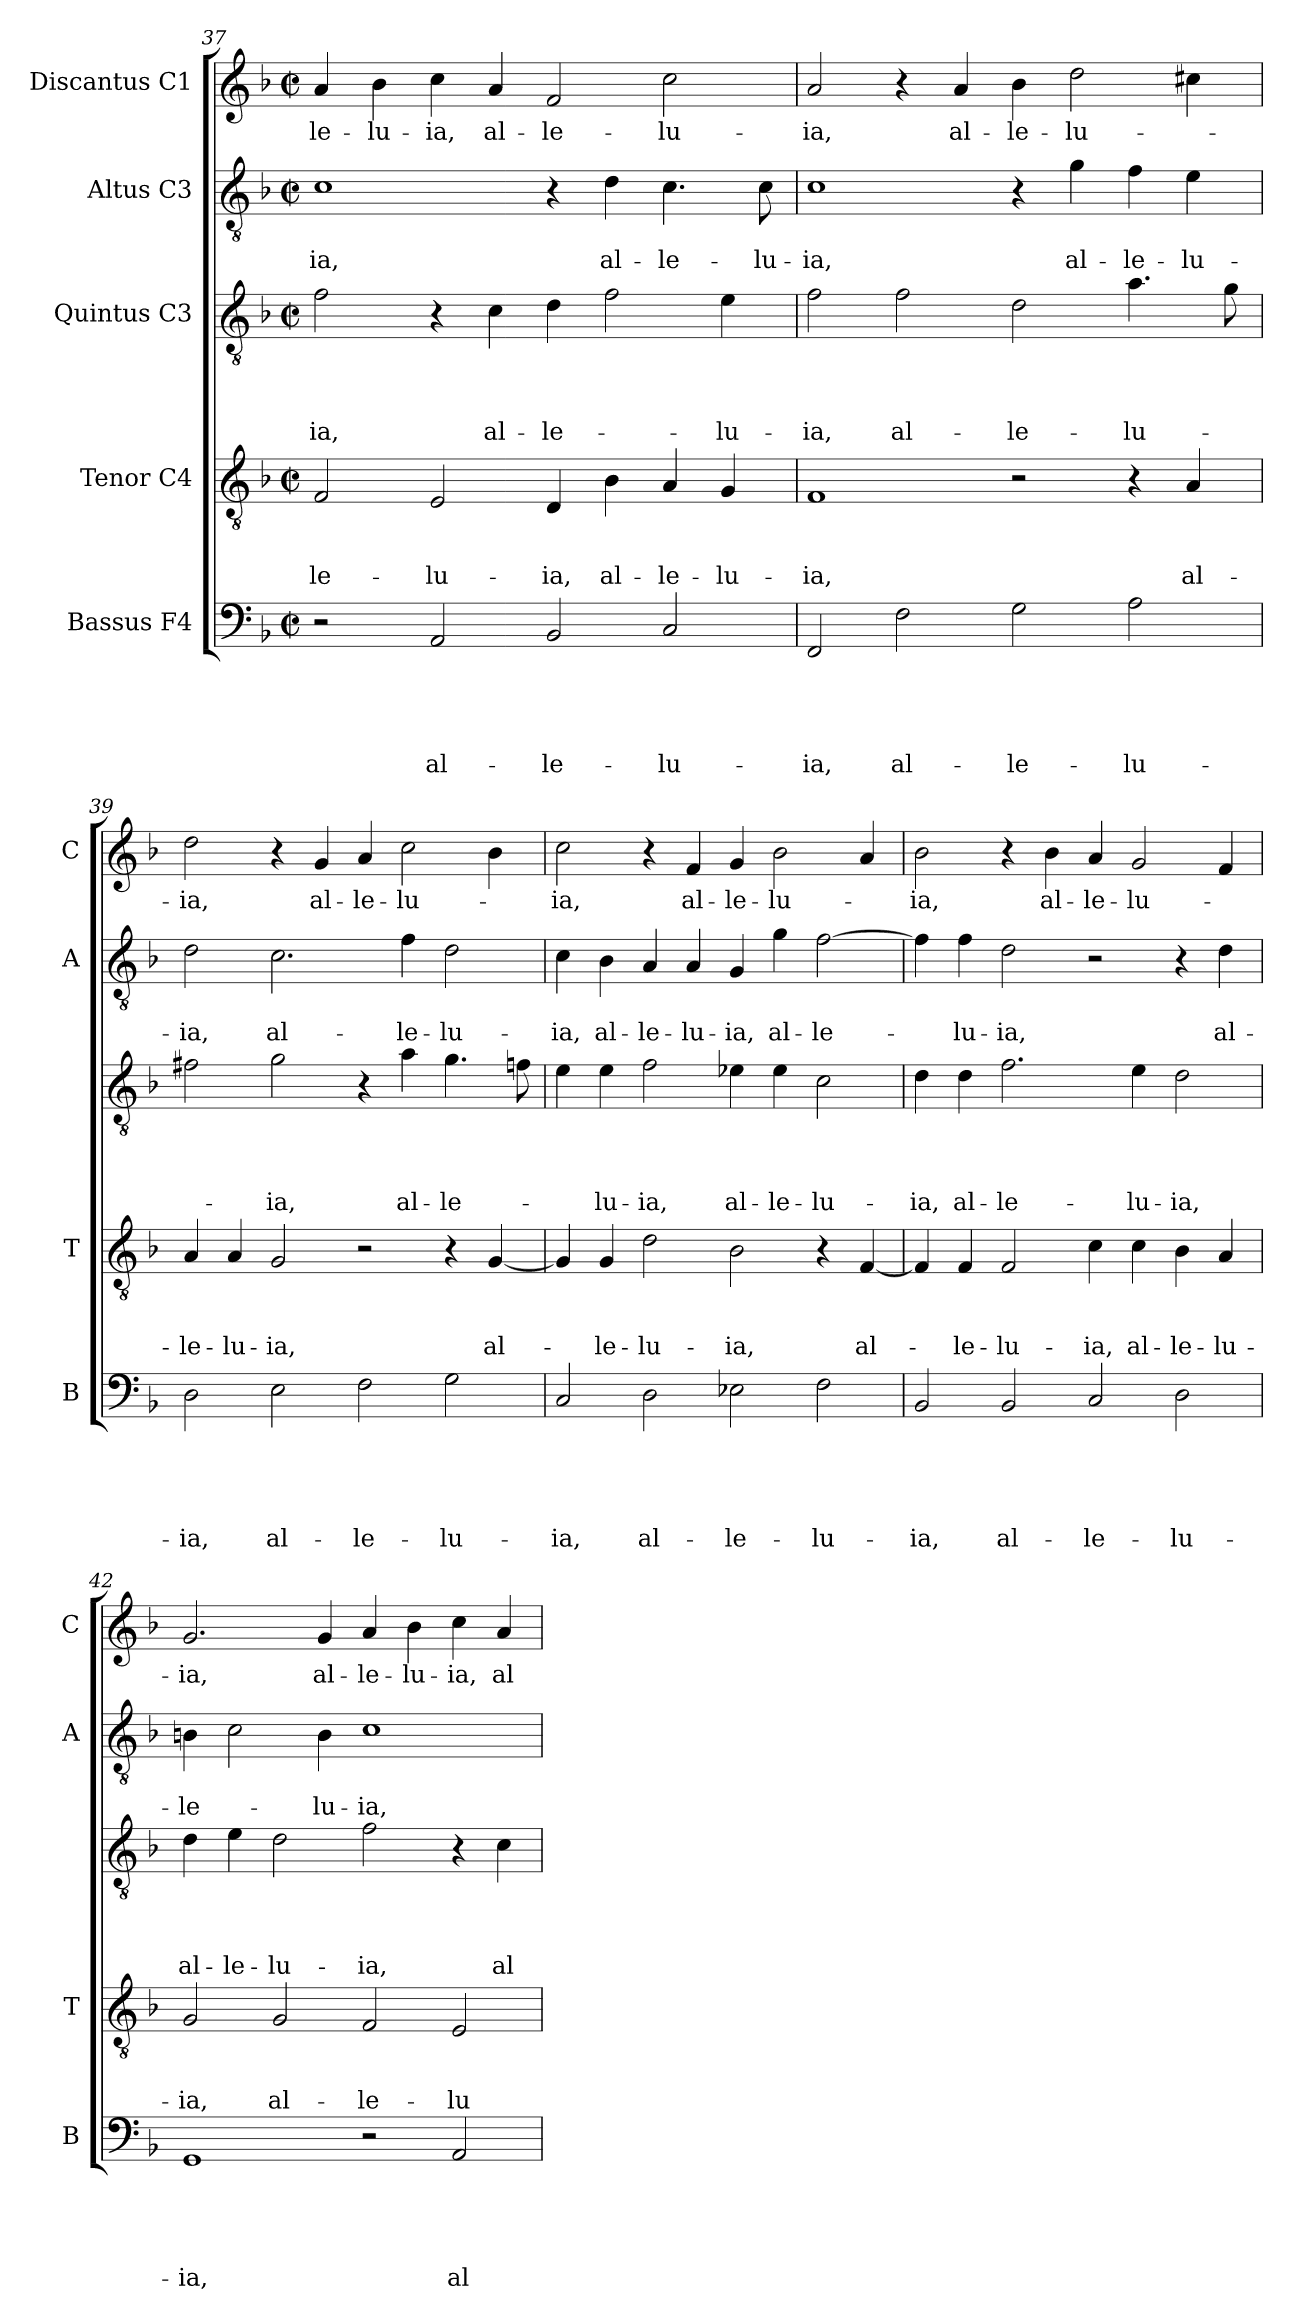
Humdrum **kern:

**kern	**text	**text	**text	**text	**text	**kern	**text	**text	**text	**kern	**text	**text	**text	**text	**kern	**text	**text	**kern	**text
*part5	*part5	*part5	*part5	*part5	*part5	*part4	*part4	*part4	*part4	*part3	*part3	*part3	*part3	*part3	*part2	*part2	*part2	*part1	*part1
*staff5	*staff5	*staff5	*staff5	*staff5	*staff5	*staff4	*staff4	*staff4	*staff4	*staff3	*staff3	*staff3	*staff3	*staff3	*staff2	*staff2	*staff2	*staff1	*staff1
*I"Bassus F4	*	*	*	*	*	*I"Tenor C4	*	*	*	*I"Quintus C3	*	*	*	*	*I"Altus C3	*	*	*I"Discantus C1	*
*I'B	*	*	*	*	*	*I'T	*	*	*	*	*	*	*	*	*I'A	*	*	*I'C	*
*clefF4	*	*	*	*	*	*clefGv2	*	*	*	*clefGv2	*	*	*	*	*clefGv2	*	*	*clefG2	*
*k[b-]	*	*	*	*	*	*k[b-]	*	*	*	*k[b-]	*	*	*	*	*k[b-]	*	*	*k[b-]	*
*F:	*	*	*	*	*	*F:	*	*	*	*F:	*	*	*	*	*F:	*	*	*F:	*
*M2/2	*	*	*	*	*	*M2/2	*	*	*	*M2/2	*	*	*	*	*M2/2	*	*	*M2/2	*
*met(c|)	*	*	*	*	*	*met(c|)	*	*	*	*met(c|)	*	*	*	*	*met(c|)	*	*	*met(c|)	*
=37	=37	=37	=37	=37	=37	=37	=37	=37	=37	=37	=37	=37	=37	=37	=37	=37	=37	=37	=37
!	!	!	!	!	!	!	!	!	!LO:LY:b	!	!	!	!	!LO:LY:b	!	!	!LO:LY:b	!	!LO:LY:b
2r	.	.	.	.	.	2F/	.	.	-le-	2f\	.	.	.	-ia,	1c	.	-ia,	4a/	-le-
!	!	!	!	!	!	!	!	!	!	!	!	!	!	!	!	!	!	!	!LO:LY:b
.	.	.	.	.	.	.	.	.	.	.	.	.	.	.	.	.	.	4b-\	-lu-
!	!	!	!	!	!LO:LY:b	!	!	!	!LO:LY:b	!	!	!	!	!	!	!	!	!	!LO:LY:b
2AA/	.	.	.	.	al-	2E/	.	.	-lu-	4r	.	.	.	.	.	.	.	4cc\	-ia,
!	!	!	!	!	!	!	!	!	!	!	!	!	!	!LO:LY:b	!	!	!	!	!LO:LY:b
.	.	.	.	.	.	.	.	.	.	4c\	.	.	.	al-	.	.	.	4a/	al-
!	!	!	!	!	!LO:LY:b	!	!	!	!LO:LY:b	!	!	!	!	!LO:LY:b	!	!	!	!	!LO:LY:b
2BB-/	.	.	.	.	-le-	4D/	.	.	-ia,	4d\	.	.	.	-le-	4r	.	.	2f/	-le-
!	!	!	!	!	!	!	!	!	!LO:LY:b	!	!	!	!	!	!	!	!LO:LY:b	!	!
.	.	.	.	.	.	4B-\	.	.	al-	2f\	.	.	.	.	4d\	.	al-	.	.
!	!	!	!	!	!LO:LY:b	!	!	!	!LO:LY:b	!	!	!	!	!	!	!	!LO:LY:b	!	!LO:LY:b
2C/	.	.	.	.	-lu-	4A/	.	.	-le-	.	.	.	.	.	4.c\	.	-le-	2cc\	-lu-
!	!	!	!	!	!	!	!	!	!LO:LY:b	!	!	!	!	!LO:LY:b	!	!	!	!	!
.	.	.	.	.	.	4G/	.	.	-lu-	4e\	.	.	.	-lu-	.	.	.	.	.
!	!	!	!	!	!	!	!	!	!	!	!	!	!	!	!	!	!LO:LY:b	!	!
.	.	.	.	.	.	.	.	.	.	.	.	.	.	.	8c\	.	-lu-	.	.
=38	=38	=38	=38	=38	=38	=38	=38	=38	=38	=38	=38	=38	=38	=38	=38	=38	=38	=38	=38
!	!	!	!	!	!LO:LY:b	!	!	!	!LO:LY:b	!	!	!	!	!LO:LY:b	!	!	!LO:LY:b	!	!LO:LY:b
2FF/	.	.	.	.	-ia,	1F	.	.	-ia,	2f\	.	.	.	-ia,	1c	.	-ia,	2a/	-ia,
!	!	!	!	!	!LO:LY:b	!	!	!	!	!	!	!	!	!LO:LY:b	!	!	!	!	!
2F\	.	.	.	.	al-	.	.	.	.	2f\	.	.	.	al-	.	.	.	4r	.
!	!	!	!	!	!	!	!	!	!	!	!	!	!	!	!	!	!	!	!LO:LY:b
.	.	.	.	.	.	.	.	.	.	.	.	.	.	.	.	.	.	4a/	al-
!	!	!	!	!	!LO:LY:b	!	!	!	!	!	!	!	!	!LO:LY:b	!	!	!	!	!LO:LY:b
2G\	.	.	.	.	-le-	2r	.	.	.	2d\	.	.	.	-le-	4r	.	.	4b-\	-le-
!	!	!	!	!	!	!	!	!	!	!	!	!	!	!	!	!	!LO:LY:b	!	!LO:LY:b
.	.	.	.	.	.	.	.	.	.	.	.	.	.	.	4g\	.	al-	2dd\	-lu-
!	!	!	!	!	!LO:LY:b	!	!	!	!	!	!	!	!	!LO:LY:b	!	!	!LO:LY:b	!	!
2A\	.	.	.	.	-lu-	4r	.	.	.	4.a\	.	.	.	-lu-	4f\	.	-le-	.	.
!	!	!	!	!	!	!	!	!	!LO:LY:b	!	!	!	!	!	!	!	!LO:LY:b	!	!
.	.	.	.	.	.	4A/	.	.	al-	.	.	.	.	.	4e\	.	-lu-	4cc#X\	.
.	.	.	.	.	.	.	.	.	.	8g\	.	.	.	.	.	.	.	.	.
!!LO:LB:g=z
=39	=39	=39	=39	=39	=39	=39	=39	=39	=39	=39	=39	=39	=39	=39	=39	=39	=39	=39	=39
!	!	!	!	!	!LO:LY:b	!	!	!	!LO:LY:b	!	!	!	!	!	!	!	!LO:LY:b	!	!LO:LY:b
2D\	.	.	.	.	-ia,	4A/	.	.	-le-	2f#X\	.	.	.	.	2d\	.	-ia,	2dd\	-ia,
!	!	!	!	!	!	!	!	!	!LO:LY:b	!	!	!	!	!	!	!	!	!	!
.	.	.	.	.	.	4A/	.	.	-lu-	.	.	.	.	.	.	.	.	.	.
!	!	!	!	!	!LO:LY:b	!	!	!	!LO:LY:b	!	!	!	!	!LO:LY:b	!	!	!LO:LY:b	!	!
2E\	.	.	.	.	al-	2G/	.	.	-ia,	2g\	.	.	.	-ia,	2.c\	.	al-	4r	.
!	!	!	!	!	!	!	!	!	!	!	!	!	!	!	!	!	!	!	!LO:LY:b
.	.	.	.	.	.	.	.	.	.	.	.	.	.	.	.	.	.	4g/	al-
!	!	!	!	!	!LO:LY:b	!	!	!	!	!	!	!	!	!	!	!	!	!	!LO:LY:b
2F\	.	.	.	.	-le-	2r	.	.	.	4r	.	.	.	.	.	.	.	4a/	-le-
!	!	!	!	!	!	!	!	!	!	!	!	!	!	!LO:LY:b	!	!	!LO:LY:b	!	!LO:LY:b
.	.	.	.	.	.	.	.	.	.	4a\	.	.	.	al-	4f\	.	-le-	2cc\	-lu-
!	!	!	!	!	!LO:LY:b	!	!	!	!	!	!	!	!	!LO:LY:b	!	!	!LO:LY:b	!	!
2G\	.	.	.	.	-lu-	4r	.	.	.	4.g\	.	.	.	-le-	2d\	.	-lu-	.	.
!	!	!	!	!	!	!	!	!	!LO:LY:b	!	!	!	!	!	!	!	!	!	!
.	.	.	.	.	.	[4G/	.	.	al-	.	.	.	.	.	.	.	.	4b-\	.
.	.	.	.	.	.	.	.	.	.	8fn\	.	.	.	.	.	.	.	.	.
=40	=40	=40	=40	=40	=40	=40	=40	=40	=40	=40	=40	=40	=40	=40	=40	=40	=40	=40	=40
!	!	!	!	!	!LO:LY:b	!	!	!	!	!	!	!	!	!	!	!	!LO:LY:b	!	!LO:LY:b
2C/	.	.	.	.	-ia,	4G/]	.	.	.	4e\	.	.	.	.	4c\	.	-ia,	2cc\	-ia,
!	!	!	!	!	!	!	!	!	!LO:LY:b	!	!	!	!	!LO:LY:b	!	!	!LO:LY:b	!	!
.	.	.	.	.	.	4G/	.	.	-le-	4e\	.	.	.	-lu-	4B-\	.	al-	.	.
!	!	!	!	!	!LO:LY:b	!	!	!	!LO:LY:b	!	!	!	!	!LO:LY:b	!	!	!LO:LY:b	!	!
2D\	.	.	.	.	al-	2d\	.	.	-lu-	2f\	.	.	.	-ia,	4A/	.	-le-	4r	.
!	!	!	!	!	!	!	!	!	!	!	!	!	!	!	!	!	!LO:LY:b	!	!LO:LY:b
.	.	.	.	.	.	.	.	.	.	.	.	.	.	.	4A/	.	-lu-	4f/	al-
!	!	!	!	!	!LO:LY:b	!	!	!	!LO:LY:b	!	!	!	!	!LO:LY:b	!	!	!LO:LY:b	!	!LO:LY:b
2E-X\	.	.	.	.	-le-	2B-\	.	.	-ia,	4e-X\	.	.	.	al-	4G/	.	-ia,	4g/	-le-
!	!	!	!	!	!	!	!	!	!	!	!	!	!	!LO:LY:b	!	!	!LO:LY:b	!	!LO:LY:b
.	.	.	.	.	.	.	.	.	.	4e-\	.	.	.	-le-	4g\	.	al-	2b-\	-lu-
!	!	!	!	!	!LO:LY:b	!	!	!	!	!	!	!	!	!LO:LY:b	!	!	!LO:LY:b	!	!
2F\	.	.	.	.	-lu-	4r	.	.	.	2c\	.	.	.	-lu-	[2f\	.	-le-	.	.
!	!	!	!	!	!	!	!	!	!LO:LY:b	!	!	!	!	!	!	!	!	!	!
.	.	.	.	.	.	[4F/	.	.	al-	.	.	.	.	.	.	.	.	4a/	.
=41	=41	=41	=41	=41	=41	=41	=41	=41	=41	=41	=41	=41	=41	=41	=41	=41	=41	=41	=41
!	!	!	!	!	!LO:LY:b	!	!	!	!	!	!	!	!	!LO:LY:b	!	!	!	!	!LO:LY:b
2BB-/	.	.	.	.	-ia,	4F/]	.	.	.	4d\	.	.	.	-ia,	4f\]	.	.	2b-\	-ia,
!	!	!	!	!	!	!	!	!	!LO:LY:b	!	!	!	!	!LO:LY:b	!	!	!LO:LY:b	!	!
.	.	.	.	.	.	4F/	.	.	-le-	4d\	.	.	.	al-	4f\	.	-lu-	.	.
!	!	!	!	!	!LO:LY:b	!	!	!	!LO:LY:b	!	!	!	!	!LO:LY:b	!	!	!LO:LY:b	!	!
2BB-/	.	.	.	.	al-	2F/	.	.	-lu-	2.f\	.	.	.	-le-	2d\	.	-ia,	4r	.
!	!	!	!	!	!	!	!	!	!	!	!	!	!	!	!	!	!	!	!LO:LY:b
.	.	.	.	.	.	.	.	.	.	.	.	.	.	.	.	.	.	4b-\	al-
!	!	!	!	!	!LO:LY:b	!	!	!	!LO:LY:b	!	!	!	!	!	!	!	!	!	!LO:LY:b
2C/	.	.	.	.	-le-	4c\	.	.	-ia,	.	.	.	.	.	2r	.	.	4a/	-le-
!	!	!	!	!	!	!	!	!	!LO:LY:b	!	!	!	!	!LO:LY:b	!	!	!	!	!LO:LY:b
.	.	.	.	.	.	4c\	.	.	al-	4e\	.	.	.	-lu-	.	.	.	2g/	-lu-
!	!	!	!	!	!LO:LY:b	!	!	!	!LO:LY:b	!	!	!	!	!LO:LY:b	!	!	!	!	!
2D\	.	.	.	.	-lu-	4B-\	.	.	-le-	2d\	.	.	.	-ia,	4r	.	.	.	.
!	!	!	!	!	!	!	!	!	!LO:LY:b	!	!	!	!	!	!	!	!LO:LY:b	!	!
.	.	.	.	.	.	4A/	.	.	-lu-	.	.	.	.	.	4d\	.	al-	4f/	.
!!LO:LB:g=z
=42	=42	=42	=42	=42	=42	=42	=42	=42	=42	=42	=42	=42	=42	=42	=42	=42	=42	=42	=42
!	!	!	!	!	!LO:LY:b	!	!	!	!LO:LY:b	!	!	!	!	!LO:LY:b	!	!	!LO:LY:b	!	!LO:LY:b
1GG	.	.	.	.	-ia,	2G/	.	.	-ia,	4d\	.	.	.	al-	4Bn\	.	-le-	2.g/	-ia,
!	!	!	!	!	!	!	!	!	!	!	!	!	!	!LO:LY:b	!	!	!	!	!
.	.	.	.	.	.	.	.	.	.	4e\	.	.	.	-le-	2c\	.	.	.	.
!	!	!	!	!	!	!	!	!	!LO:LY:b	!	!	!	!	!LO:LY:b	!	!	!	!	!
.	.	.	.	.	.	2G/	.	.	al-	2d\	.	.	.	-lu-	.	.	.	.	.
!	!	!	!	!	!	!	!	!	!	!	!	!	!	!	!	!	!LO:LY:b	!	!LO:LY:b
.	.	.	.	.	.	.	.	.	.	.	.	.	.	.	4B\	.	-lu-	4g/	al-
!	!	!	!	!	!	!	!	!	!LO:LY:b	!	!	!	!	!LO:LY:b	!	!	!LO:LY:b	!	!LO:LY:b
2r	.	.	.	.	.	2F/	.	.	-le-	2f\	.	.	.	-ia,	1c	.	-ia,	4a/	-le-
!	!	!	!	!	!	!	!	!	!	!	!	!	!	!	!	!	!	!	!LO:LY:b
.	.	.	.	.	.	.	.	.	.	.	.	.	.	.	.	.	.	4b-\	-lu-
!	!	!	!	!	!LO:LY:b	!	!	!	!LO:LY:b	!	!	!	!	!	!	!	!	!	!LO:LY:b
2AA/	.	.	.	.	al-	2E/	.	.	-lu-	4r	.	.	.	.	.	.	.	4cc\	-ia,
!	!	!	!	!	!	!	!	!	!	!	!	!	!	!LO:LY:b	!	!	!	!	!LO:LY:b
.	.	.	.	.	.	.	.	.	.	4c\	.	.	.	al-	.	.	.	4a/	al-
=	=	=	=	=	=	=	=	=	=	=	=	=	=	=	=	=	=	=	=
*-	*-	*-	*-	*-	*-	*-	*-	*-	*-	*-	*-	*-	*-	*-	*-	*-	*-	*-	*-
